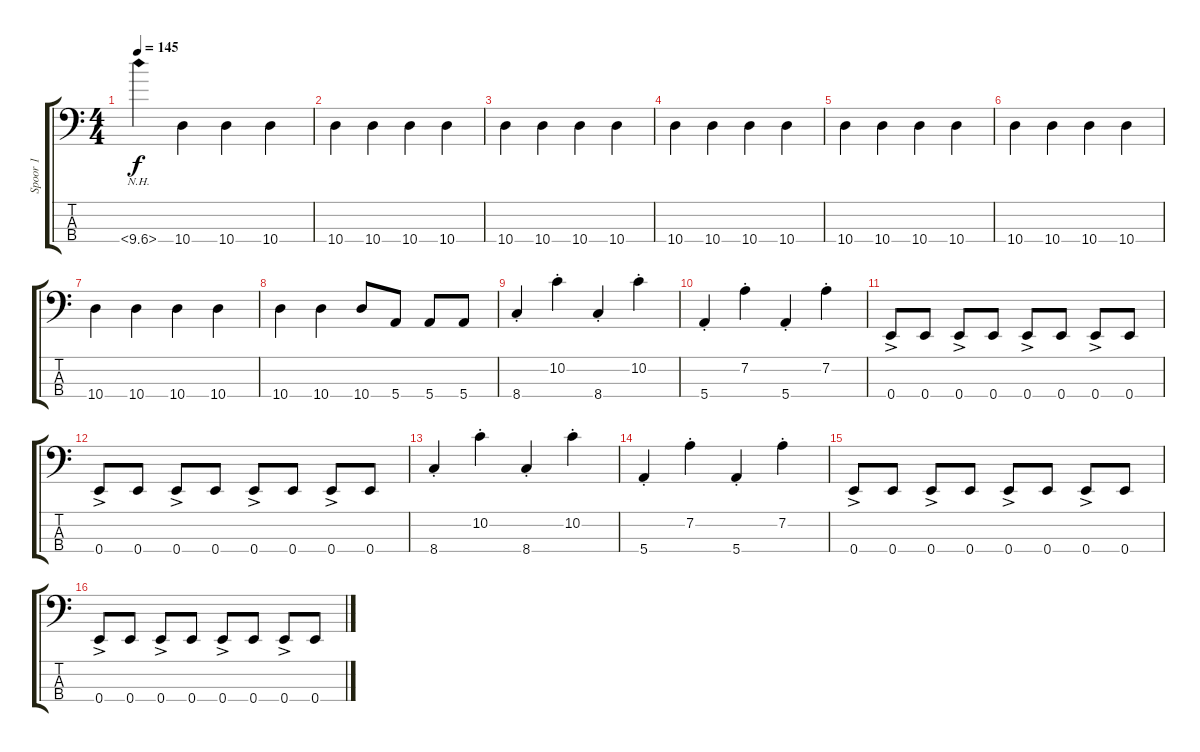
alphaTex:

\track ("Spoor 1" "Spoor 1") {instrument electricbassfinger}
\staff {score tabs}
\tuning (G2 D2 A1 E1) {hide}
\ts (4 4)
\tempo 145
\clef f4
\ks c
10.4{nh}.4{dy f} 10.4.4 10.4.4 10.4.4 |
10.4.4 10.4.4 10.4.4 10.4.4 |
10.4.4 10.4.4 10.4.4 10.4.4 |
10.4.4 10.4.4 10.4.4 10.4.4 |
10.4.4 10.4.4 10.4.4 10.4.4 |
10.4.4 10.4.4 10.4.4 10.4.4 |
10.4.4 10.4.4 10.4.4 10.4.4 |
10.4.4 10.4.4 10.4.8 5.4.8 5.4.8 5.4.8 |
8.4{st}.4 10.2{st}.4 8.4{st}.4 10.2{st}.4 |
5.4{st}.4 7.2{st}.4 5.4{st}.4 7.2{st}.4 |
0.4{ac}.8 0.4.8 0.4{ac}.8 0.4.8 0.4{ac}.8 0.4.8 0.4{ac}.8 0.4.8 |
0.4{ac}.8 0.4.8 0.4{ac}.8 0.4.8 0.4{ac}.8 0.4.8 0.4{ac}.8 0.4.8 |
8.4{st}.4 10.2{st}.4 8.4{st}.4 10.2{st}.4 |
5.4{st}.4 7.2{st}.4 5.4{st}.4 7.2{st}.4 |
0.4{ac}.8 0.4.8 0.4{ac}.8 0.4.8 0.4{ac}.8 0.4.8 0.4{ac}.8 0.4.8 |
0.4{ac}.8 0.4.8 0.4{ac}.8 0.4.8 0.4{ac}.8 0.4.8 0.4{ac}.8 0.4.8
